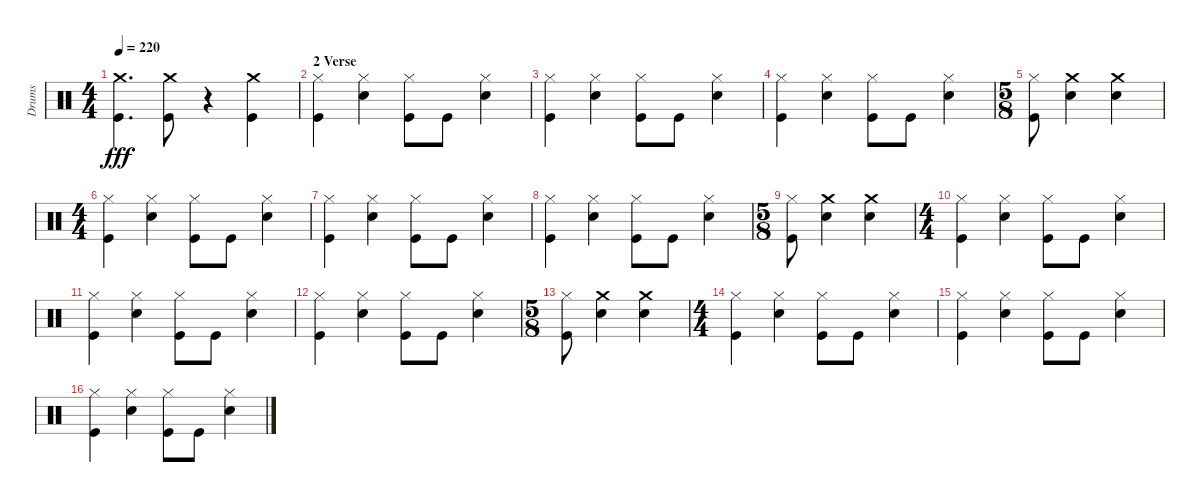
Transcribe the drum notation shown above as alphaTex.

\track ("Drums" "Drums") {instrument percussion}
\staff {score}
\articulation defaults
\ts (4 4)
\tempo 220
\clef neutral
\ks c
("Crash medium (hit)" "Kick (hit)").4{d dy fff} ("Crash medium (hit)" "Kick (hit)").8 r.4 ("Kick (hit)" "Crash medium (hit)").4 |
\section ("" "2 Verse")
("Hi-Hat (closed)" "Kick (hit)").4 ("Snare (hit) 2" "Hi-Hat (closed)").4 ("Kick (hit)" "Hi-Hat (closed)").8 "Kick (hit)".8 ("Snare (hit) 2" "Hi-Hat (closed)").4 |
("Kick (hit)" "Hi-Hat (closed)").4 ("Snare (hit) 2" "Hi-Hat (closed)").4 ("Kick (hit)" "Hi-Hat (closed)").8 "Kick (hit)".8 ("Hi-Hat (closed)" "Snare (hit) 2").4 |
("Kick (hit)" "Hi-Hat (closed)").4 ("Snare (hit) 2" "Hi-Hat (closed)").4 ("Kick (hit)" "Hi-Hat (closed)").8 "Kick (hit)".8 ("Snare (hit) 2" "Hi-Hat (closed)").4 |
\ts (5 8)
("Kick (hit)" "Hi-Hat (closed)").8 ("Snare (hit) 2" "Crash medium (hit)").4 ("Crash medium (hit)" "Snare (hit) 2").4 |
\ts (4 4)
("Kick (hit)" "Hi-Hat (closed)").4 ("Snare (hit) 2" "Hi-Hat (closed)").4 ("Kick (hit)" "Hi-Hat (closed)").8 "Kick (hit)".8 ("Snare (hit) 2" "Hi-Hat (closed)").4 |
("Hi-Hat (closed)" "Kick (hit)").4 ("Snare (hit) 2" "Hi-Hat (closed)").4 ("Kick (hit)" "Hi-Hat (closed)").8 "Kick (hit)".8 ("Snare (hit) 2" "Hi-Hat (closed)").4 |
("Kick (hit)" "Hi-Hat (closed)").4 ("Hi-Hat (closed)" "Snare (hit) 2").4 ("Kick (hit)" "Hi-Hat (closed)").8 "Kick (hit)".8 ("Snare (hit) 2" "Hi-Hat (closed)").4 |
\ts (5 8)
("Kick (hit)" "Hi-Hat (closed)").8 ("Crash medium (hit)" "Snare (hit) 2").4 ("Crash medium (hit)" "Snare (hit) 2").4 |
\ts (4 4)
("Kick (hit)" "Hi-Hat (closed)").4 ("Hi-Hat (closed)" "Snare (hit) 2").4 ("Kick (hit)" "Hi-Hat (closed)").8 "Kick (hit)".8 ("Snare (hit) 2" "Hi-Hat (closed)").4 |
("Kick (hit)" "Hi-Hat (closed)").4 ("Snare (hit) 2" "Hi-Hat (closed)").4 ("Kick (hit)" "Hi-Hat (closed)").8 "Kick (hit)".8 ("Hi-Hat (closed)" "Snare (hit) 2").4 |
("Kick (hit)" "Hi-Hat (closed)").4 ("Snare (hit) 2" "Hi-Hat (closed)").4 ("Kick (hit)" "Hi-Hat (closed)").8 "Kick (hit)".8 ("Snare (hit) 2" "Hi-Hat (closed)").4 |
\ts (5 8)
("Kick (hit)" "Hi-Hat (closed)").8 ("Snare (hit) 2" "Crash medium (hit)").4 ("Crash medium (hit)" "Snare (hit) 2").4 |
\ts (4 4)
("Kick (hit)" "Hi-Hat (closed)").4 ("Snare (hit) 2" "Hi-Hat (closed)").4 ("Kick (hit)" "Hi-Hat (closed)").8 "Kick (hit)".8 ("Hi-Hat (closed)" "Snare (hit) 2").4 |
("Kick (hit)" "Hi-Hat (closed)").4 ("Snare (hit) 2" "Hi-Hat (closed)").4 ("Kick (hit)" "Hi-Hat (closed)").8 "Kick (hit)".8 ("Snare (hit) 2" "Hi-Hat (closed)").4 |
("Kick (hit)" "Hi-Hat (closed)").4 ("Snare (hit) 2" "Hi-Hat (closed)").4 ("Hi-Hat (closed)" "Kick (hit)").8 "Kick (hit)".8 ("Snare (hit) 2" "Hi-Hat (closed)").4
